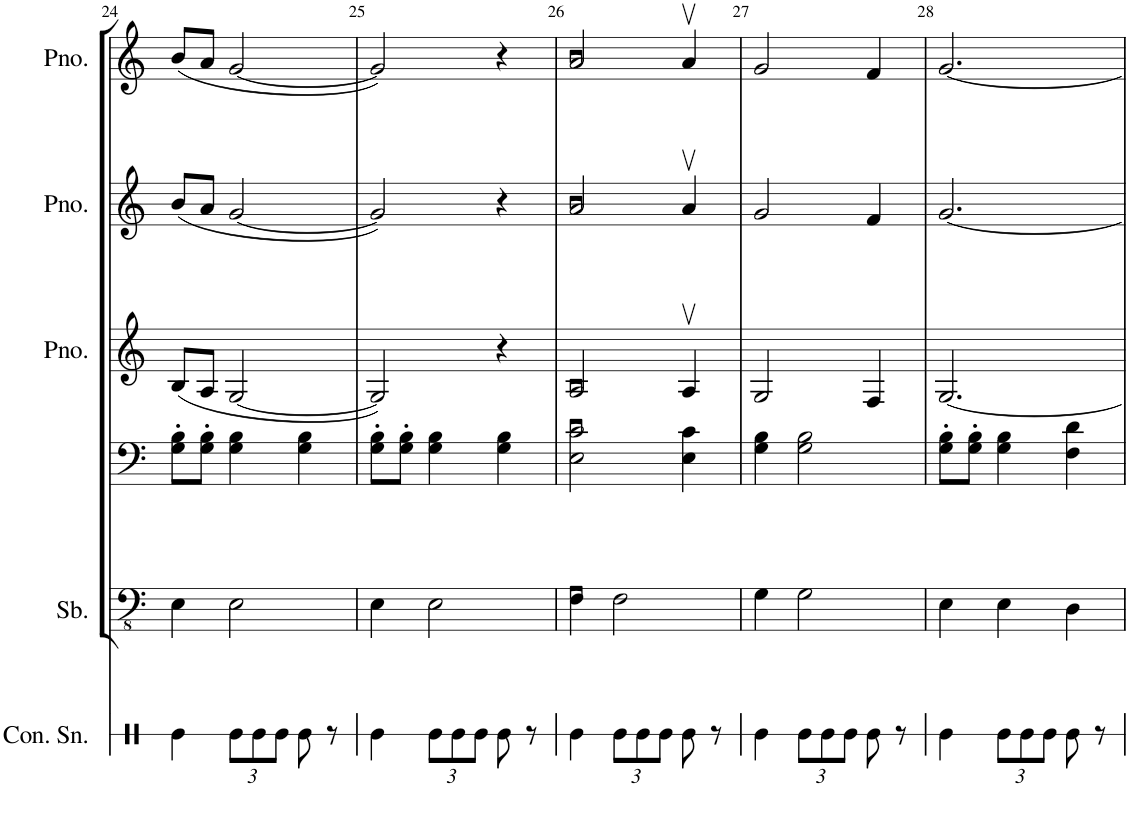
**kern	**kern	**kern	**kern	**kern	**kern
*part6	*part5	*part4	*part3	*part2	*part1
*staff6	*staff5	*staff4	*staff3	*staff2	*staff1
*I"Concert Snare Drum	*I"String Bass	*I"Violoncello	*I"Piano	*I"Piano	*I"Piano
*I'Con. Sn.	*I'Sb.	*I'Vc	*I'Pno.	*I'Pno.	*I'Pno.
!!LO:PB:g=z
*clefX	*clefFv4	*clefF4	*clefG2	*clefG2	*clefG2
*	*ITrd7c12	*	*	*	*
*k[]	*k[]	*k[]	*k[]	*k[]	*k[]
*M3/4	*M3/4	*M3/4	*M3/4	*M3/4	*M3/4
=24	=24	=24	=24	=24	=24
4Re\	4EE\	8G\' 8B\'L	(8B/L	(8b/L	(8b/L
.	.	8G\' 8B\'J	8A/J	8a/J	8a/J
*Xbrackettup	*	*	*	*	*
12Re\L	2EE\	4G\ 4B\	[2G/	[2g/	[2g/
12Re\	.	.	.	.	.
12Re\J	.	.	.	.	.
8Re\	.	4G\ 4B\	.	.	.
8r	.	.	.	.	.
=25	=25	=25	=25	=25	=25
4Re\	4EE\	8G\' 8B\'L	2G/])	2g/])	2g/])
.	.	8G\' 8B\'J	.	.	.
12Re\L	2EE\	4G\ 4B\	.	.	.
12Re\	.	.	.	.	.
12Re\J	.	.	.	.	.
8Re\	.	4G\ 4B\	4r	4r	4r
8r	.	.	.	.	.
=26	=26	=26	=26	=26	=26
4Re\	4FF\	2E\ 2c\	2A/	2a/	2a/
12Re\L	2FF\	.	.	.	.
12Re\	.	.	.	.	.
12Re\J	.	.	.	.	.
8Re\	.	4E\ 4c\	4Av/	4av/	4av/
8r	.	.	.	.	.
=27	=27	=27	=27	=27	=27
4Re\	4GG\	4G\ 4B\	2G/	2g/	2g/
12Re\L	2GG\	2G\ 2B\	.	.	.
12Re\	.	.	.	.	.
12Re\J	.	.	.	.	.
8Re\	.	.	4F/	4f/	4f/
8r	.	.	.	.	.
=28	=28	=28	=28	=28	=28
4Re\	4EE\	8G\' 8B\'L	[2.G/	[2.g/	[2.g/
.	.	8G\' 8B\'J	.	.	.
12Re\L	4EE\	4G\ 4B\	.	.	.
12Re\	.	.	.	.	.
12Re\J	.	.	.	.	.
8Re\	4DD\	4F\ 4d\	.	.	.
8r	.	.	.	.	.
=	=	=	=	=	=
*-	*-	*-	*-	*-	*-
